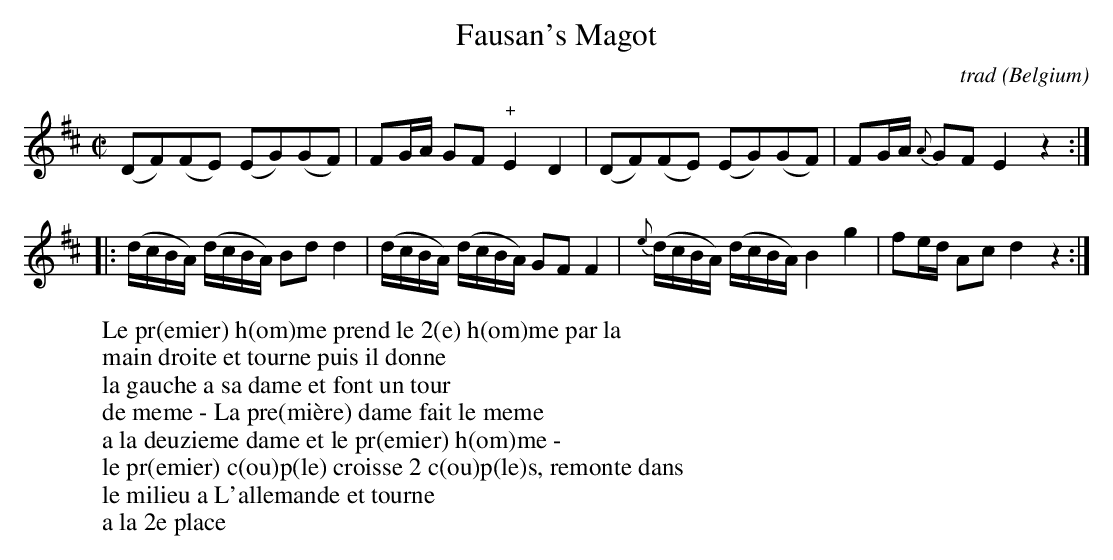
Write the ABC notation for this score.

X:1
T:Fausan's Magot
C:trad
O:Belgium
M:C|
L:1/16
K:Dmaj
(D2F2)(F2E2) (E2G2)(G2F2)|F2GA G2F2 "+"E4D4|(D2F2)(F2E2) (E2G2)(G2F2)|F2GA {A}G2F2 E4 z4:|
|:(dcBA) (dcBA) B2d2 d4|(dcBA) (dcBA) G2F2 F4|{e}(dcBA) (dcBA) B4 g4|f2ed A2c2 d4 z4:|]
W:Le pr(emier) h(om)me prend le 2(e) h(om)me par la
W:main droite et tourne puis il donne
W:la gauche a sa dame et font un tour
W:de meme - La pre(mière) dame fait le meme
W:a la deuzieme dame et le pr(emier) h(om)me -
W:le pr(emier) c(ou)p(le) croisse 2 c(ou)p(le)s, remonte dans
W:le milieu a L'allemande et tourne
W:a la 2e place
